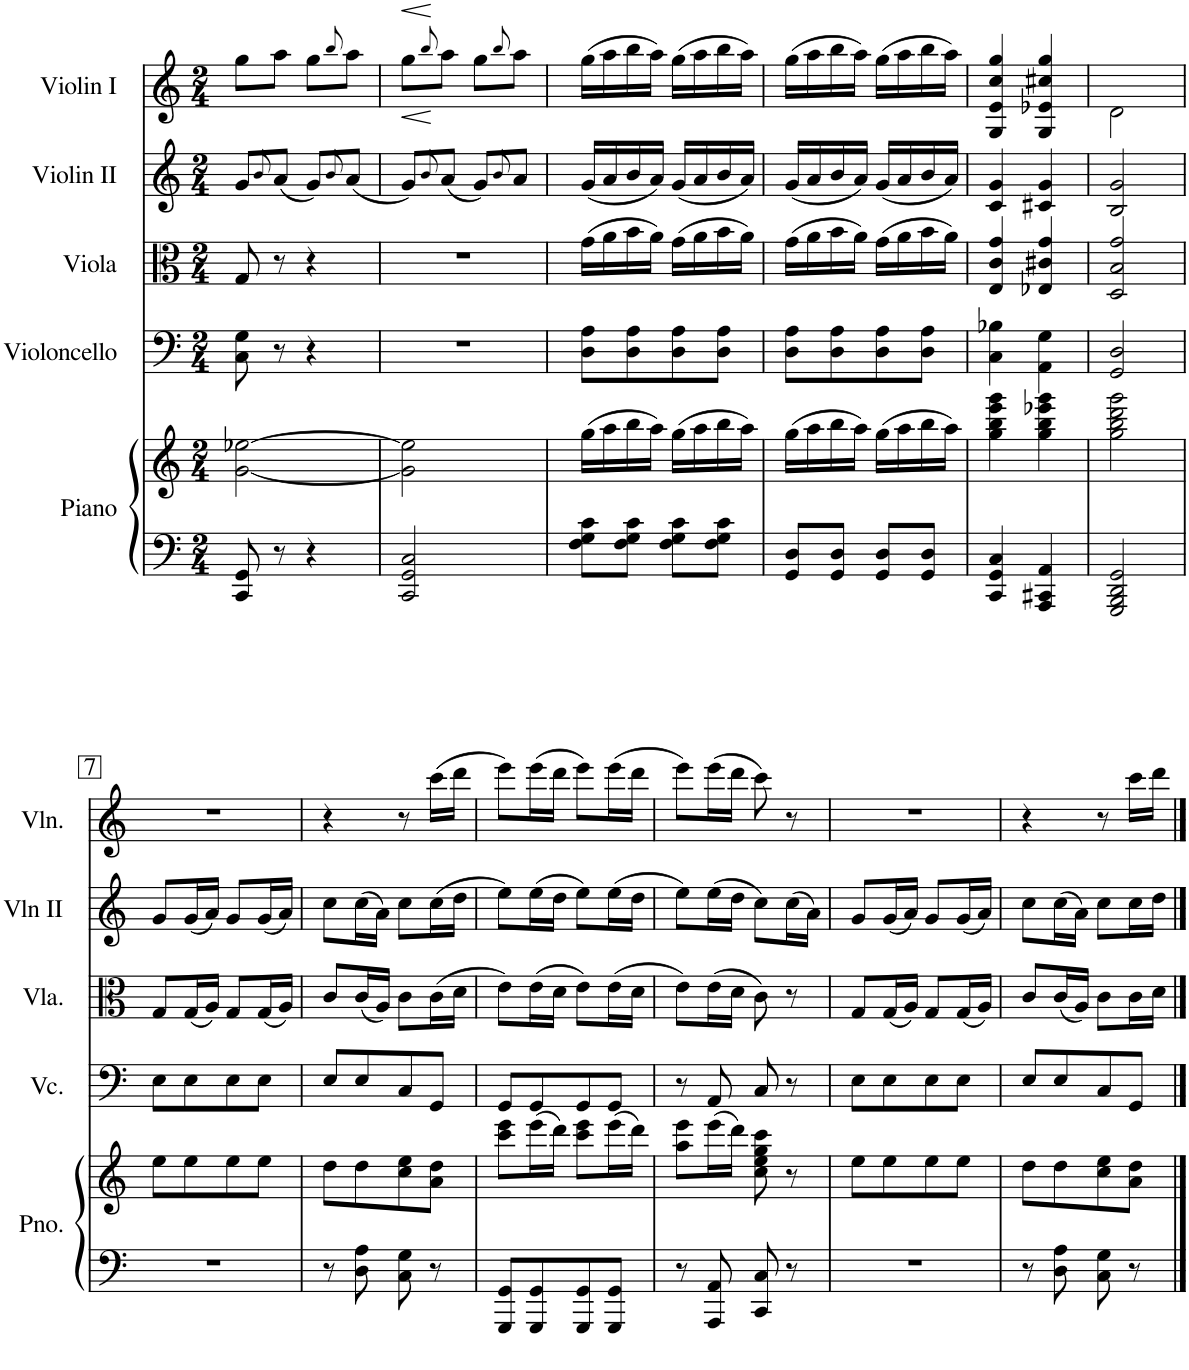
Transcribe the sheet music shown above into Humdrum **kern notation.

**kern	**kern	**kern	**kern	**kern	**dynam	**kern	**dynam
*part5	*part5	*part4	*part3	*part2	*part2	*part1	*part1
*staff6	*staff5	*staff4	*staff3	*staff2	*staff2	*staff1	*staff1
*I"Piano	*	*I"Violoncello	*I"Viola	*I"Violin II	*	*I"Violin I	*
*I'Pno.	*	*I'Vc.	*I'Vla.	*I'Vln II	*	*I'Vln.	*
*clefF4	*clefG2	*clefF4	*clefC3	*clefG2	*	*clefG2	*
*k[]	*k[]	*k[]	*k[]	*k[]	*	*k[]	*
*M2/4	*M2/4	*M2/4	*M2/4	*M2/4	*	*M2/4	*
=1	=1	=1	=1	=1	=1	=1	=1
8CC/ 8GG/	[2g\ [2ee-X\	8C\ 8G\	8G/	8g/L	.	8gg\L	.
.	.	.	.	8qb/	.	.	.
8r	.	8r	8r	(8a/J	.	8aa\J	.
4r	.	4r	4r	8g/L)	.	8gg\L	.
.	.	.	.	8qb/	.	8qbb/	.
.	.	.	.	(8a/J	.	8aa\J	.
=2	=2	=2	=2	=2	=2	=2	=2
!	!	!	!	!	!LO:HP:b	!	!LO:HP:b
2CC/ 2GG/ 2C/	2g\] 2ee-\]	2r	2r	8g/L)	<	8gg\L	<
.	.	.	.	8qb/	.	8qbb/	.
.	.	.	.	(8a/J	[	8aa\J	[
.	.	.	.	8g/L)	.	8gg\L	.
.	.	.	.	8qb/	.	8qbb/	.
.	.	.	.	8a/J	.	8aa\J	.
=3	=3	=3	=3	=3	=3	=3	=3
8F\ 8G\ 8c\L	(16gg\LL	8D\ 8A\L	(16g\LL	(16g/LL	.	(16gg\LL	.
.	16aa\	.	16a\	16a/	.	16aa\	.
8F\ 8G\ 8c\J	16bb\	8D\ 8A\	16b\	16b/	.	16bb\	.
.	16aa\JJ)	.	16a\JJ)	16a/JJ)	.	16aa\JJ)	.
8F\ 8G\ 8c\L	(16gg\LL	8D\ 8A\	(16g\LL	(16g/LL	.	(16gg\LL	.
.	16aa\	.	16a\	16a/	.	16aa\	.
8F\ 8G\ 8c\J	16bb\	8D\ 8A\J	16b\	16b/	.	16bb\	.
.	16aa\JJ)	.	16a\JJ)	16a/JJ)	.	16aa\JJ)	.
=4	=4	=4	=4	=4	=4	=4	=4
8GG/ 8D/L	(16gg\LL	8D\ 8A\L	(16g\LL	(16g/LL	.	(16gg\LL	.
.	16aa\	.	16a\	16a/	.	16aa\	.
8GG/ 8D/J	16bb\	8D\ 8A\	16b\	16b/	.	16bb\	.
.	16aa\JJ)	.	16a\JJ)	16a/JJ)	.	16aa\JJ)	.
8GG/ 8D/L	(16gg\LL	8D\ 8A\	(16g\LL	(16g/LL	.	(16gg\LL	.
.	16aa\	.	16a\	16a/	.	16aa\	.
8GG/ 8D/J	16bb\	8D\ 8A\J	16b\	16b/	.	16bb\	.
.	16aa\JJ)	.	16a\JJ)	16a/JJ)	.	16aa\JJ)	.
=5	=5	=5	=5	=5	=5	=5	=5
4CC/ 4GG/ 4C/	4gg\ 4bb\ 4eee\ 4ggg\	4C\ 4B-X\	4E/ 4c/ 4g/	4c/ 4g/	.	4G/ 4e/ 4cc/ 4gg/	.
4AAA/ 4CC#X/ 4AA/	4gg\ 4bb\ 4eee-X\ 4ggg\	4AA\ 4G\	4E-X/ 4c#X/ 4g/	4c#X/ 4g/	.	4G/ 4e-X/ 4cc#X/ 4gg/	.
=6	=6	=6	=6	=6	=6	=6	=6
2GGG/ 2BBB/ 2DD/ 2GG/	2gg\ 2bb\ 2ddd\ 2ggg\	2GG/ 2D/	2D/ 2B/ 2g/	2B/ 2g/	.	2d\	.
!!LO:LB:g=z
=7	=7	=7	=7	=7	=7	=7	=7
2r	8ee\L	8E\L	8G/L	8g/L	.	2r	.
.	8ee\	8E\	(16G/L	(16g/L	.	.	.
.	.	.	16A/JJ)	16a/JJ)	.	.	.
.	8ee\	8E\	8G/L	8g/L	.	.	.
.	8ee\J	8E\J	(16G/L	(16g/L	.	.	.
.	.	.	16A/JJ)	16a/JJ)	.	.	.
=8	=8	=8	=8	=8	=8	=8	=8
8r	8dd\L	8E/L	8c/L	8cc\L	.	4r	.
8D\ 8A\	8dd\	8E/	(16c/L	(16cc\L	.	.	.
.	.	.	16A/JJ)	16a\JJ)	.	.	.
8C\ 8G\	8cc\ 8ee\	8C/	8c\L	8cc\L	.	8r	.
8r	8a\ 8dd\J	8GG/J	(16c\L	(16cc\L	.	(16ccc\LL	.
.	.	.	16d\JJ	16dd\JJ	.	16ddd\JJ	.
=9	=9	=9	=9	=9	=9	=9	=9
8GGG/ 8GG/L	8ccc\ 8eee\L	8GG/L	8e\L)	8ee\L)	.	8eee\L)	.
8GGG/ 8GG/	(16eee\L	8GG/	(16e\L	(16ee\L	.	(16eee\L	.
.	16ddd\JJ)	.	16d\JJ	16dd\JJ	.	16ddd\JJ	.
8GGG/ 8GG/	8ccc\ 8eee\L	8GG/	8e\L)	8ee\L)	.	8eee\L)	.
8GGG/ 8GG/J	(16eee\L	8GG/J	(16e\L	(16ee\L	.	(16eee\L	.
.	16ddd\JJ)	.	16d\JJ	16dd\JJ	.	16ddd\JJ	.
=10	=10	=10	=10	=10	=10	=10	=10
8r	8aa\ 8eee\L	8r	8e\L)	8ee\L)	.	8eee\L)	.
8AAA/ 8AA/	(16eee\L	8AA/	(16e\L	(16ee\L	.	(16eee\L	.
.	16ddd\JJ)	.	16d\JJ	16dd\JJ	.	16ddd\JJ	.
8CC/ 8C/	8cc\ 8ee\ 8gg\ 8ccc\	8C/	8c\)	8cc\L)	.	8ccc\)	.
8r	8r	8r	8r	(16cc\L	.	8r	.
.	.	.	.	16a\JJ)	.	.	.
=11	=11	=11	=11	=11	=11	=11	=11
2r	8ee\L	8E\L	8G/L	8g/L	.	2r	.
.	8ee\	8E\	(16G/L	(16g/L	.	.	.
.	.	.	16A/JJ)	16a/JJ)	.	.	.
.	8ee\	8E\	8G/L	8g/L	.	.	.
.	8ee\J	8E\J	(16G/L	(16g/L	.	.	.
.	.	.	16A/JJ)	16a/JJ)	.	.	.
=12	=12	=12	=12	=12	=12	=12	=12
8r	8dd\L	8E/L	8c/L	8cc\L	.	4r	.
8D\ 8A\	8dd\	8E/	(16c/L	(16cc\L	.	.	.
.	.	.	16A/JJ)	16a\JJ)	.	.	.
8C\ 8G\	8cc\ 8ee\	8C/	8c\L	8cc\L	.	8r	.
8r	8a\ 8dd\J	8GG/J	16c\L	16cc\L	.	16ccc\LL	.
.	.	.	16d\JJ	16dd\JJ	.	16ddd\JJ	.
==	==	==	==	==	==	==	==
*-	*-	*-	*-	*-	*-	*-	*-
